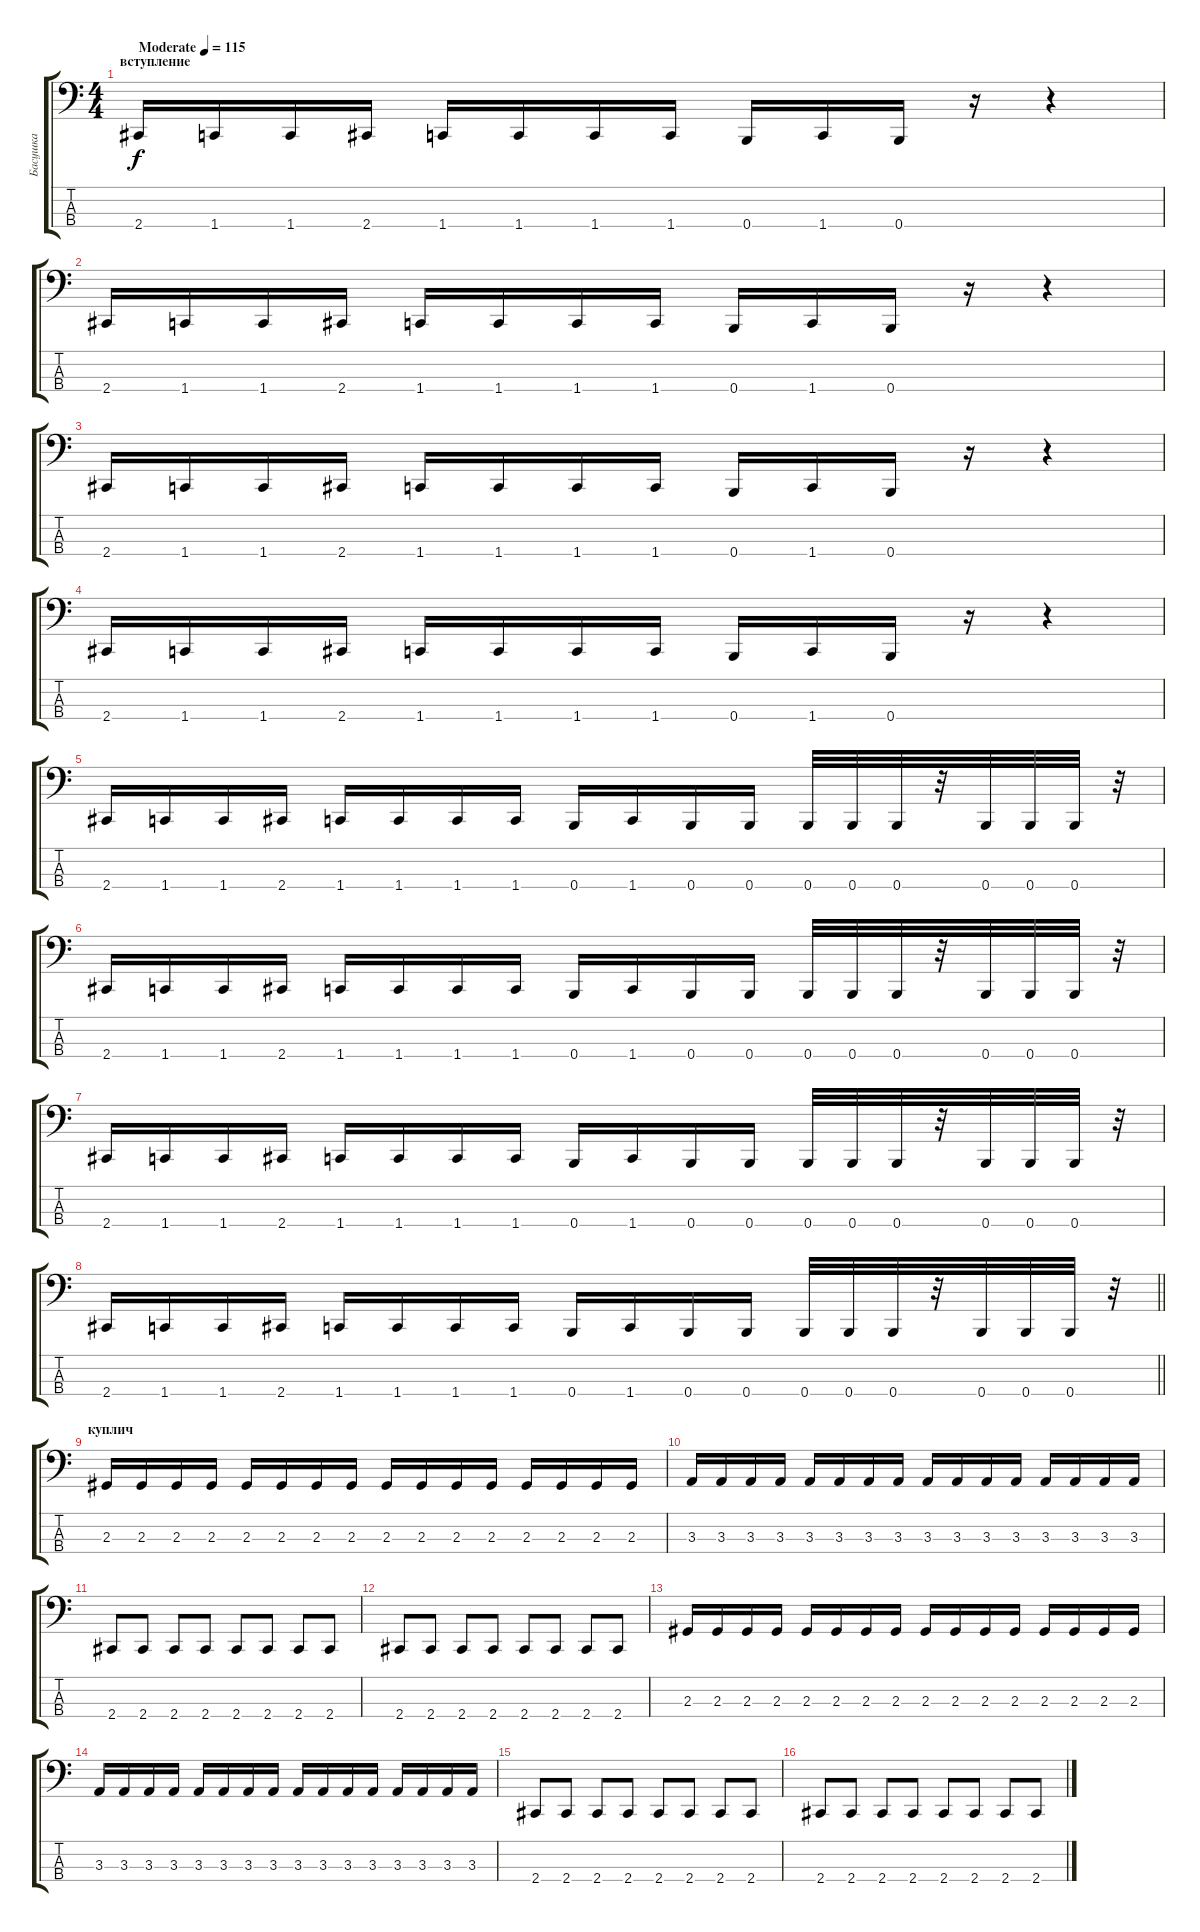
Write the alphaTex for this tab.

\track ("Басушка" "Басушка") {instrument electricbasspick}
\staff {score tabs}
\tuning (E2 B1 Gb1 B0) {hide}
\ts (4 4)
\section ("" "вступление")
\tempo (115 "Moderate")
\clef f4
\ks c
2.4.16{dy f instrument electricbasspick} 1.4.16 1.4.16 2.4.16 1.4.16 1.4.16 1.4.16 1.4.16 0.4.16 1.4.16 0.4.16 r.16 r.4 |
2.4.16 1.4.16 1.4.16 2.4.16 1.4.16 1.4.16 1.4.16 1.4.16 0.4.16 1.4.16 0.4.16 r.16 r.4 |
2.4.16 1.4.16 1.4.16 2.4.16 1.4.16 1.4.16 1.4.16 1.4.16 0.4.16 1.4.16 0.4.16 r.16 r.4 |
2.4.16 1.4.16 1.4.16 2.4.16 1.4.16 1.4.16 1.4.16 1.4.16 0.4.16 1.4.16 0.4.16 r.16 r.4 |
2.4.16 1.4.16 1.4.16 2.4.16 1.4.16 1.4.16 1.4.16 1.4.16 0.4.16 1.4.16 0.4.16 0.4.16 0.4.32 0.4.32 0.4.32 r.32 0.4.32 0.4.32 0.4.32 r.32 |
2.4.16 1.4.16 1.4.16 2.4.16 1.4.16 1.4.16 1.4.16 1.4.16 0.4.16 1.4.16 0.4.16 0.4.16 0.4.32 0.4.32 0.4.32 r.32 0.4.32 0.4.32 0.4.32 r.32 |
2.4.16 1.4.16 1.4.16 2.4.16 1.4.16 1.4.16 1.4.16 1.4.16 0.4.16 1.4.16 0.4.16 0.4.16 0.4.32 0.4.32 0.4.32 r.32 0.4.32 0.4.32 0.4.32 r.32 |
\barLineRight lightlight
2.4.16 1.4.16 1.4.16 2.4.16 1.4.16 1.4.16 1.4.16 1.4.16 0.4.16 1.4.16 0.4.16 0.4.16 0.4.32 0.4.32 0.4.32 r.32 0.4.32 0.4.32 0.4.32 r.32 |
\section ("" "куплич")
2.3.16 2.3.16 2.3.16 2.3.16 2.3.16 2.3.16 2.3.16 2.3.16 2.3.16 2.3.16 2.3.16 2.3.16 2.3.16 2.3.16 2.3.16 2.3.16 |
3.3.16 3.3.16 3.3.16 3.3.16 3.3.16 3.3.16 3.3.16 3.3.16 3.3.16 3.3.16 3.3.16 3.3.16 3.3.16 3.3.16 3.3.16 3.3.16 |
2.4.8 2.4.8 2.4.8 2.4.8 2.4.8 2.4.8 2.4.8 2.4.8 |
2.4.8 2.4.8 2.4.8 2.4.8 2.4.8 2.4.8 2.4.8 2.4.8 |
2.3.16 2.3.16 2.3.16 2.3.16 2.3.16 2.3.16 2.3.16 2.3.16 2.3.16 2.3.16 2.3.16 2.3.16 2.3.16 2.3.16 2.3.16 2.3.16 |
3.3.16 3.3.16 3.3.16 3.3.16 3.3.16 3.3.16 3.3.16 3.3.16 3.3.16 3.3.16 3.3.16 3.3.16 3.3.16 3.3.16 3.3.16 3.3.16 |
2.4.8 2.4.8 2.4.8 2.4.8 2.4.8 2.4.8 2.4.8 2.4.8 |
2.4.8 2.4.8 2.4.8 2.4.8 2.4.8 2.4.8 2.4.8 2.4.8
